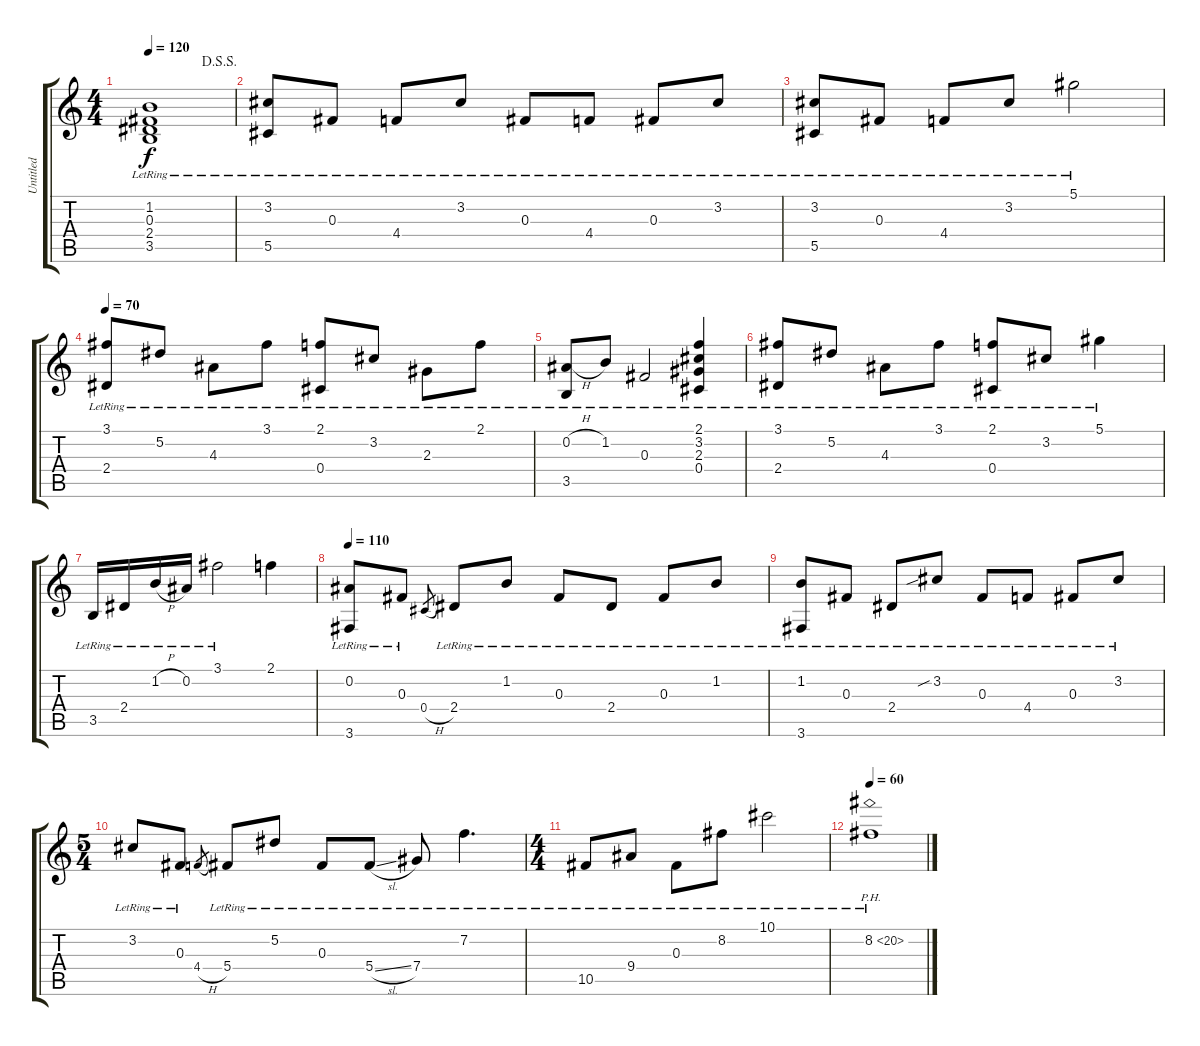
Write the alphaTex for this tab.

\track ("Untitled" "Untitled") {instrument acousticguitarnylon}
\staff {score tabs}
\tuning (Eb4 Bb3 Gb3 Db3 Ab2 Eb2) {hide}
\ts (4 4)
\jump dalsegnosegno
\tempo 120
\clef g2
\ks c
(1.2{lr} 0.3{lr} 2.4{lr} 3.5{lr}).1{dy f} |
(3.2{lr} 5.5{lr}).8 0.3{lr}.8 4.4{lr}.8 3.2{lr}.8 0.3{lr}.8 4.4{lr}.8 0.3{lr}.8 3.2{lr}.8 |
(3.2{lr} 5.5{lr}).8 0.3{lr}.8 4.4{lr}.8 3.2{lr}.8 5.1{lr}.2 |
\tempo 70
(3.1{lr} 2.4{lr}).8 5.2{lr}.8 4.3{lr}.8 3.1{lr}.8 (2.1{lr} 0.4{lr}).8 3.2{lr}.8 2.3{lr}.8 2.1{lr}.8 |
(0.2{h lr} 3.5{lr}).8 1.2{lr}.8 0.3{lr}.2 (2.1{lr} 3.2{lr} 2.3{lr} 0.4{lr}).4 |
(3.1{lr} 2.4{lr}).8 5.2{lr}.8 4.3{lr}.8 3.1{lr}.8 (2.1{lr} 0.4{lr}).8 3.2{lr}.8 5.1{lr}.4 |
3.5{lr}.16 2.4{lr}.16 1.2{h lr}.16 0.2{lr}.16 3.1{lr}.2 2.1.4 |
\tempo 110
(0.2{lr} 3.6{lr}).8 0.3{lr}.8 0.4{h}.8{gr} 2.4{lr}.8 1.2{lr}.8 0.3{lr}.8 2.4{lr}.8 0.3{lr}.8 1.2{lr}.8 |
(1.2{lr} 3.6{lr}).8 0.3{lr}.8 2.4{lr}.8 3.2{sib lr}.8 0.3{lr}.8 4.4{lr}.8 0.3{lr}.8 3.2{lr}.8 |
\ts (5 4)
3.2{lr}.8 0.3{lr}.8 4.4{h}.8{gr} 5.4{lr}.8 5.2{lr}.8 0.3{lr}.8 5.4{sl lr}.8 7.4{lr}.8 7.2{lr}.4{d} |
\ts (4 4)
10.5{lr}.8 9.4{lr}.8 0.3{lr}.8 8.2{lr}.8 10.1{lr}.2 |
\tempo 60
8.2{ph 12 lr}.1
